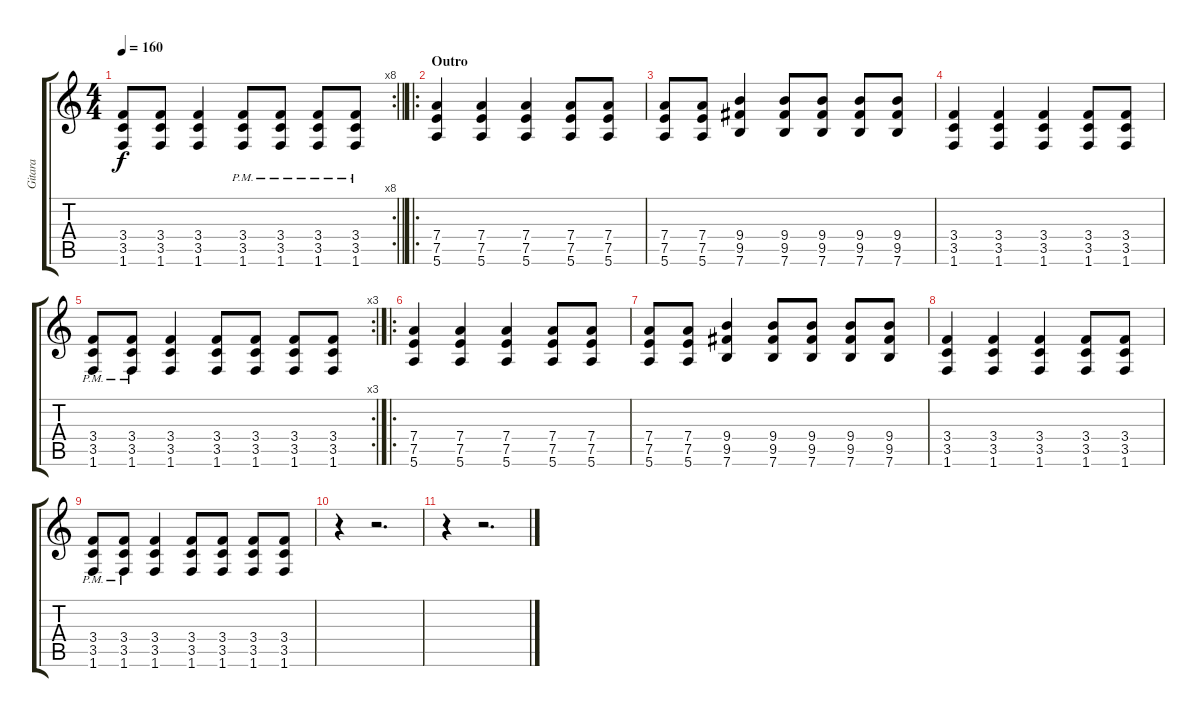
\track ("Gitara" "Gitara") {instrument distortionguitar}
\staff {score tabs}
\tuning (E4 B3 G3 D3 A2 E2) {hide}
\rc 8
\ts (4 4)
\tempo 160
\clef g2
\barLineRight lightlight
\ks c
(3.4 3.5 1.6).8{dy f} (3.4 3.5 1.6).8 (3.4 3.5 1.6).4 (3.4{pm} 3.5{pm} 1.6{pm}).8 (3.4{pm} 3.5{pm} 1.6{pm}).8 (3.4{pm} 3.5{pm} 1.6{pm}).8 (3.4{pm} 3.5{pm} 1.6{pm}).8 |
\ro
\section ("" "Outro")
(7.4 7.5 5.6).4 (7.4 7.5 5.6).4 (7.4 7.5 5.6).4 (7.4 7.5 5.6).8 (7.4 7.5 5.6).8 |
(7.4 7.5 5.6).8 (7.4 7.5 5.6).8 (9.4 9.5 7.6).4 (9.4 9.5 7.6).8 (9.4 9.5 7.6).8 (9.4 9.5 7.6).8 (9.4 9.5 7.6).8 |
(3.4 3.5 1.6).4 (3.4 3.5 1.6).4 (3.4 3.5 1.6).4 (3.4 3.5 1.6).8 (3.4 3.5 1.6).8 |
\rc 3
(3.4{pm} 3.5{pm} 1.6{pm}).8 (3.4{pm} 3.5{pm} 1.6{pm}).8 (3.4 3.5 1.6).4 (3.4 3.5 1.6).8 (3.4 3.5 1.6).8 (3.4 3.5 1.6).8 (3.4 3.5 1.6).8 |
\ro
(7.4 7.5 5.6).4 (7.4 7.5 5.6).4 (7.4 7.5 5.6).4 (7.4 7.5 5.6).8 (7.4 7.5 5.6).8 |
(7.4 7.5 5.6).8 (7.4 7.5 5.6).8 (9.4 9.5 7.6).4 (9.4 9.5 7.6).8 (9.4 9.5 7.6).8 (9.4 9.5 7.6).8 (9.4 9.5 7.6).8 |
(3.4 3.5 1.6).4 (3.4 3.5 1.6).4 (3.4 3.5 1.6).4 (3.4 3.5 1.6).8 (3.4 3.5 1.6).8 |
(3.4{pm} 3.5{pm} 1.6{pm}).8 (3.4{pm} 3.5{pm} 1.6{pm}).8 (3.4 3.5 1.6).4 (3.4 3.5 1.6).8 (3.4 3.5 1.6).8 (3.4 3.5 1.6).8 (3.4 3.5 1.6).8 |
r.4 r.2{d} |
r.4 r.2{d}
